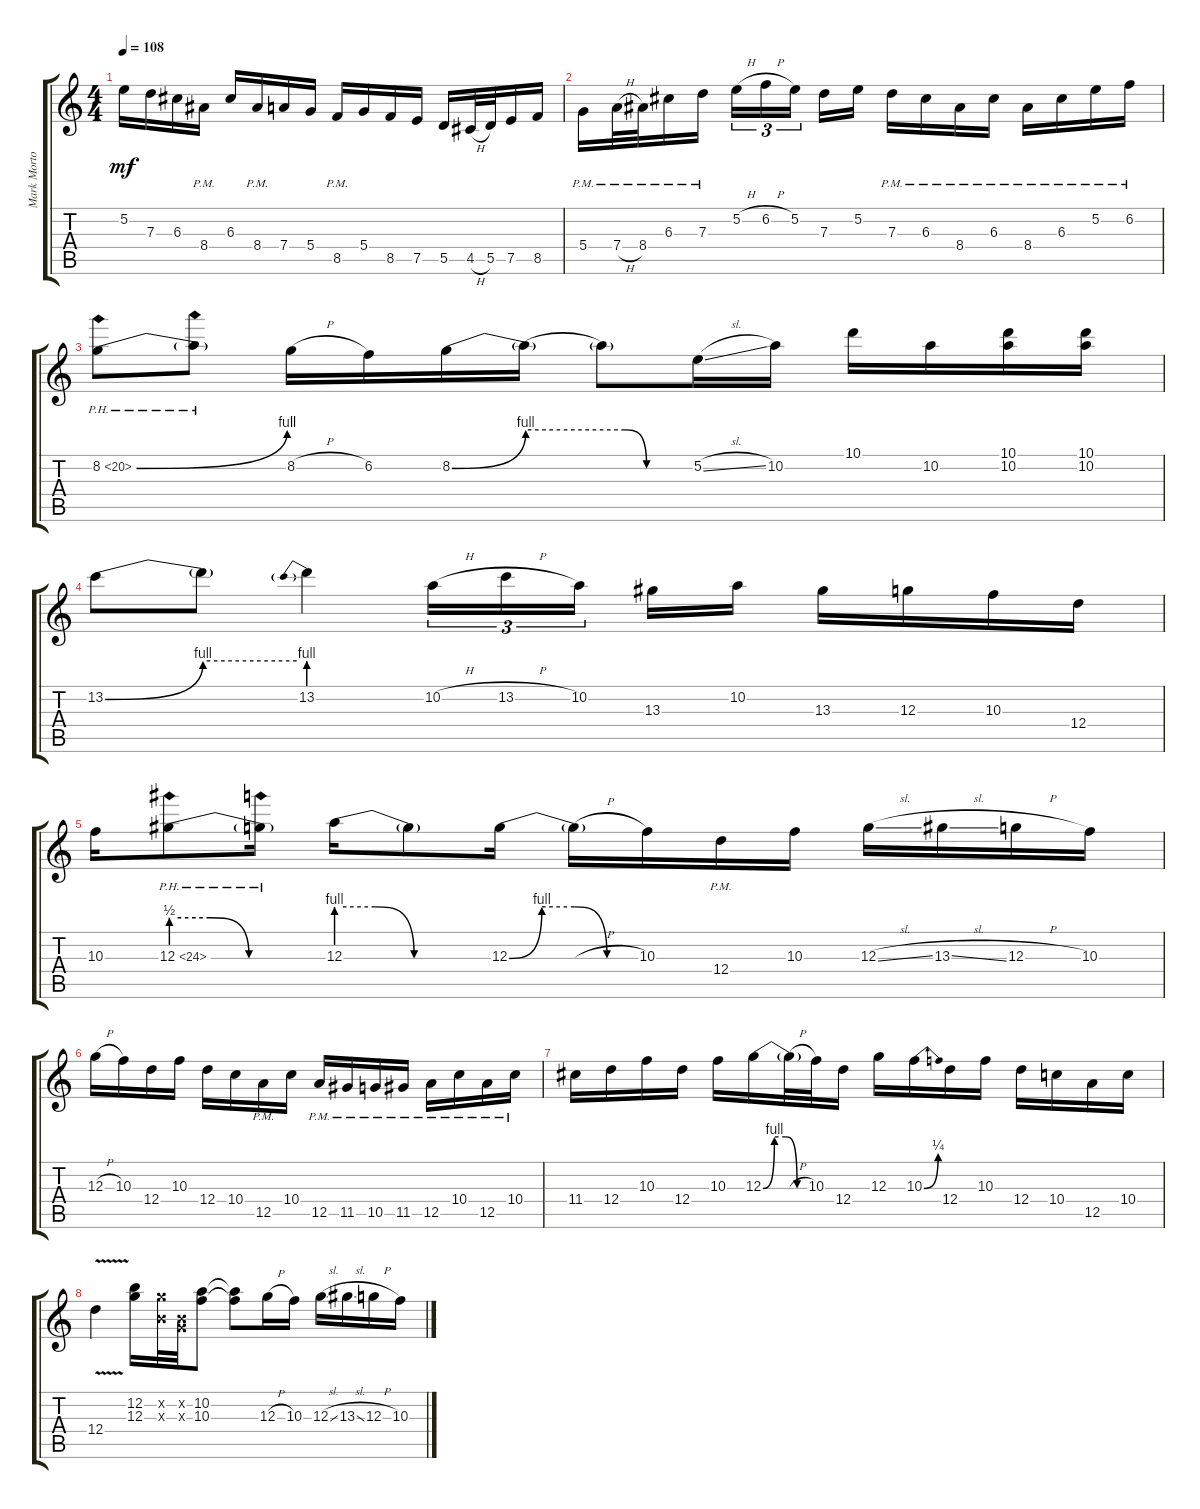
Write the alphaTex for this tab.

\track ("Mark Morton (Lead Guitar)" "Mark Morto") {instrument distortionguitar}
\staff {score tabs}
\tuning (E4 B3 G3 D3 A2 D2) {hide}
\ts (4 4)
\tempo 108
\clef g2
\ks c
5.2.16{dy mf} 7.3.16 6.3.16 8.4{pm}.16 6.3.16 8.4{pm}.16 7.4.16 5.4.16 8.5{pm}.16 5.4.16 8.5.16 7.5.16 5.5.16 4.5{h}.32 5.5.32 7.5.16 8.5.16 |
5.4{pm}.16 7.4{h pm}.32 8.4{pm}.32 6.3{pm}.16 7.3{pm}.16 5.2{h}.16{tu (3 2)} 6.2{h}.16{tu (3 2)} 5.2.16{tu (3 2) beam splitsecondary} 7.3.16 5.2.16 7.3{pm}.16 6.3{pm}.16 8.4{pm}.16 6.3{pm}.16 8.4{pm}.16 6.3{pm}.16 5.2{pm}.16 6.2{pm}.16 |
8.2{be (bend 0 0 60 4) ph 12}.8 8.2{ph 12 t}.8 8.2{h}.16 6.2.16 8.2{be (bend 0 0 60 4)}.16 8.2{be (hold 0 4 60 4) t}.16 8.2{be (custom 0 4 15 4 30 0 60 0) t}.8 5.2{sl}.16 10.2.16 10.1.16 10.2.16 (10.1 10.2).16 (10.1 10.2).16 |
13.2{be (bend 0 0 60 4)}.8 13.2{be (hold 0 4 60 4) t}.8 13.2{be (prebend 0 4 60 4)}.4 10.2{h}.16{tu (3 2)} 13.2{h}.16{tu (3 2)} 10.2.16{tu (3 2) beam splitsecondary} 13.3.16 10.2.16 13.3.16 12.3.16 10.3.16 12.4.16 |
10.3.16 12.3{be (custom 0 2 15 2 30 0 60 0) ph 12}.8 12.3{ph 12 t}.16 12.3{be (custom 0 4 15 4 30 0 60 0)}.16 12.3{t}.8 12.3{be (custom 0 0 15 4 30 4 45 0 60 0)}.16 12.3{h t}.16 10.3.16 12.4{pm}.16 10.3.16 12.3{sl}.16 13.3{sl}.16 12.3{h}.16 10.3.16 |
12.3{h}.16 10.3.16 12.4.16 10.3.16 12.4.16 10.4.16 12.5{pm}.16 10.4.16 12.5{pm}.16 11.5{pm}.16 10.5{pm}.16 11.5{pm}.16 12.5{pm}.16 10.4{pm}.16 12.5{pm}.16 10.4{pm}.16 |
11.4.16 12.4.16 10.3.16 12.4.16 10.3.16 12.3{be (custom 0 0 15 4 30 4 45 0 60 0)}.16 12.3{h t}.32 10.3.32 12.4.16 12.3.16 10.3{be (bend 0 0 60 1)}.16 12.4.16 10.3.16 12.4.16 10.4.16 12.5.16 10.4.16 |
12.4{v}.4 (12.2 12.3).16 (0.2{x} 12.3{x}).32 (0.2{x} 0.3{x}).32 (10.2 10.3).8 (10.2{t} 10.3{t}).8 12.3{h}.16 10.3.16 12.3{sl}.16 13.3{sl}.16 12.3{h}.16 10.3.16
